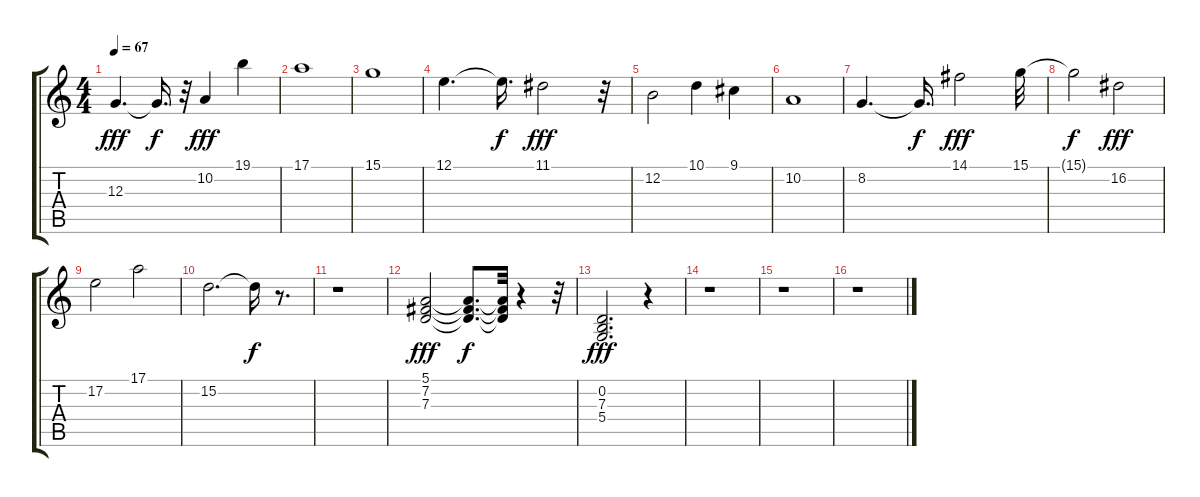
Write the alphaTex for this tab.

\track "" {instrument stringensemble1}
\staff {score tabs}
\tuning (E4 B3 G3 D3 A2 E2) {hide}
\ts (4 4)
\tempo 67
\clef g2
\ks c
12.3.4{d dy fff} 12.3{t}.16{d dy f} r.32 10.2.4{dy fff} 19.1.4 |
17.1.1 |
15.1.1 |
12.1.4{d} 12.1{t}.16{d dy f} 11.1.2{dy fff} r.32 |
12.2.2 10.1.4 9.1.4 |
10.2.1 |
8.2.4{d} 8.2{t}.16{d dy f} 14.1.2{dy fff} 15.1.32 |
15.1{t}.2{dy f} 16.2.2{dy fff} |
17.2.2 17.1.2 |
15.2.2{d} 15.2{t}.16{dy f} r.8{d} |
r.1 |
(5.1 7.2 7.3).2{dy fff} (5.1{t} 7.2{t} 7.3{t}).8{d dy f} (5.1{t} 7.2{t} 7.3{t}).32 r.4 r.32 |
(0.2 7.3 5.4).2{d dy fff} r.4 |
r.1 |
r.1 |
r.1
